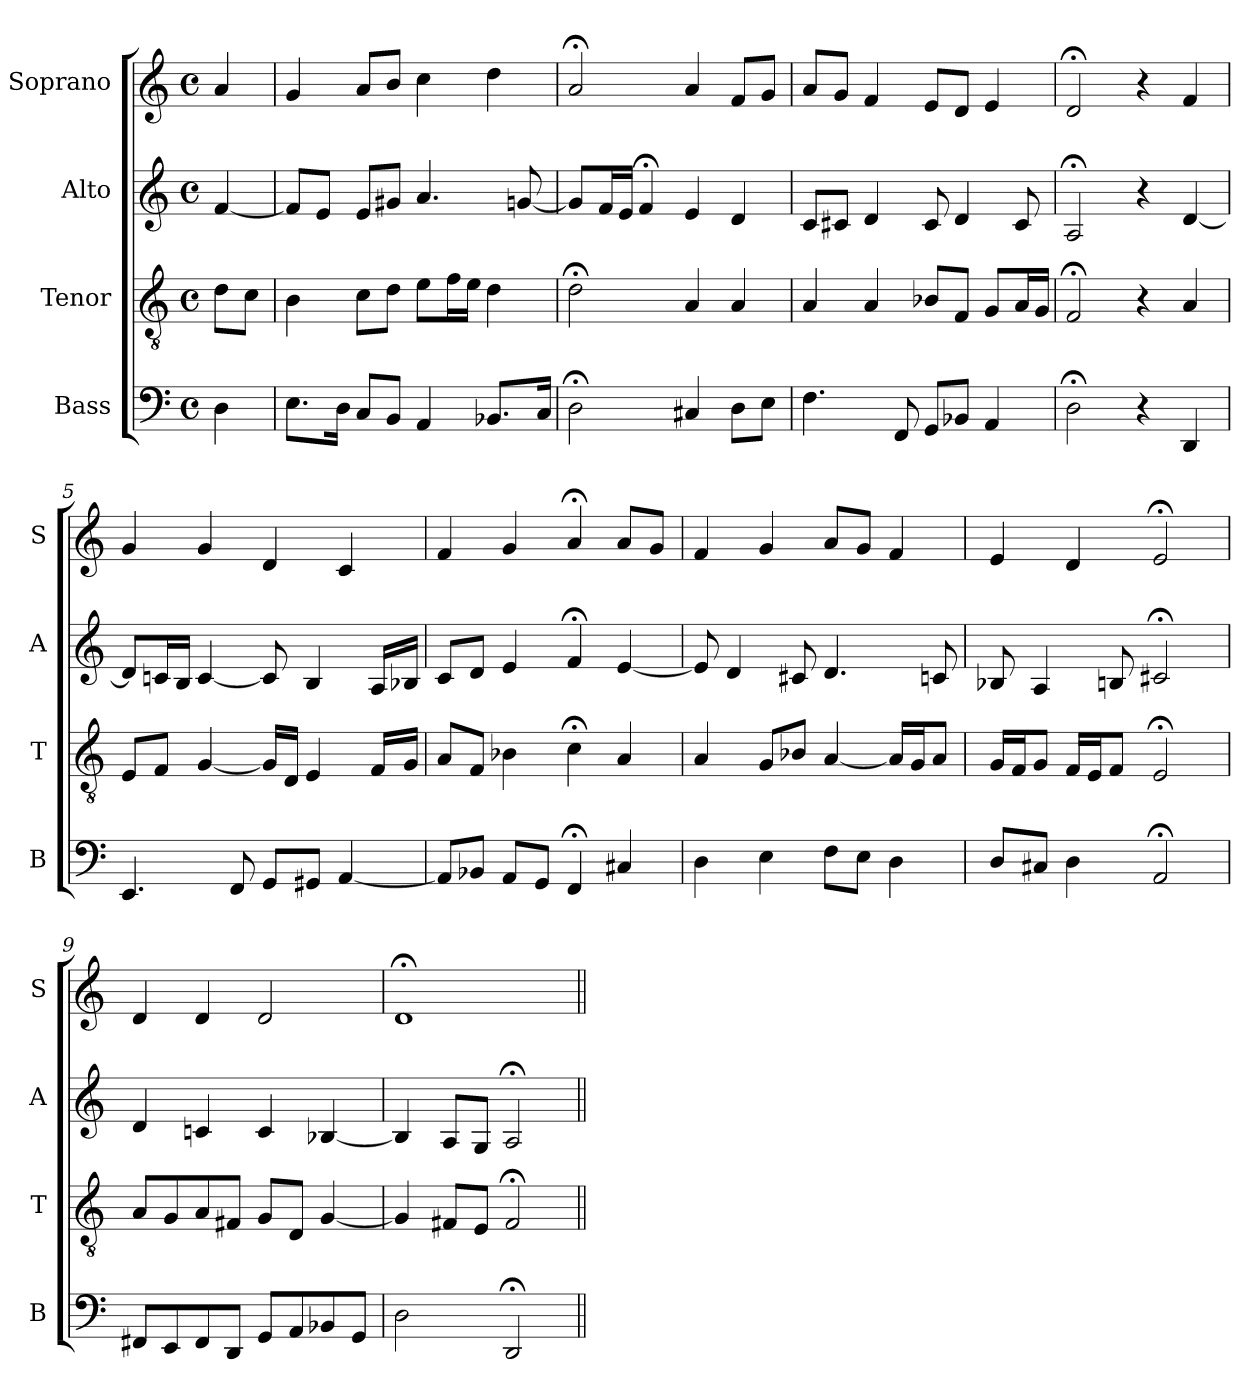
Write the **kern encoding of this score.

**kern	**kern	**kern	**kern
*part4	*part3	*part2	*part1
*staff4	*staff3	*staff2	*staff1
*I"Bass	*I"Tenor	*I"Alto	*I"Soprano
*I'B	*I'T	*I'A	*I'S
*clefF4	*clefGv2	*clefG2	*clefG2
*k[]	*k[]	*k[]	*k[]
*D:dor	*D:dor	*D:dor	*D:dor
*M4/4	*M4/4	*M4/4	*M4/4
*met(c)	*met(c)	*met(c)	*met(c)
*MM100	*MM100	*MM100	*MM100
=	=	=	=
4D	8dL	[4f	4a
.	8cJ	.	.
=1	=1	=1	=1
8.EL	4B	8fL]	4g
.	.	8eJ	.
16DJk	.	.	.
8CL	8cL	8eL	8aL
8BBJ	8dJ	8g#XJ	8bJ
4AA	8eL	4.a	4cc
.	16fL	.	.
.	16eJJ	.	.
8.BB-XL	4d	.	4dd
.	.	[8gn	.
16CJk	.	.	.
=2	=2	=2	=2
2D;<	2d;<	8gL]	2a;<
.	.	16fL	.
.	.	16eJJ	.
.	.	4f;<	.
4C#X	4A	4e	4a
8DL	4A	4d	8fL
8EJ	.	.	8gJ
=3	=3	=3	=3
4.F	4A	8cL	8aL
.	.	8c#XJ	8gJ
.	4A	4d	4f
8FF	.	.	.
8GGL	8B-XL	8c#	8eL
8BB-XJ	8FJ	4d	8dJ
4AA	8GL	.	4e
.	16AL	8c#	.
.	16GJJ	.	.
=4	=4	=4	=4
2D;<	2F;<	2A;<	2d;<
4r	4r	4r	4r
4DD	4A	[4d	4f
=5	=5	=5	=5
4.EE	8EL	8dL]	4g
.	8FJ	16cnL	.
.	.	16BJJ	.
.	[4G	[4c	4g
8FF	.	.	.
8GGL	16GLL]	8c]	4d
.	16DJJ	.	.
8GG#XJ	4E	4B	.
[4AA	.	.	4c
.	16FLL	16ALL	.
.	16GJJ	16B-XJJ	.
=6	=6	=6	=6
8AAL]	8AL	8cL	4f
8BB-XJ	8FJ	8dJ	.
8AAL	4B-X	4e	4g
8GGJ	.	.	.
4FF;<	4c;<	4f;<	4a;<
4C#X	4A	[4e	8aL
.	.	.	8gJ
=7	=7	=7	=7
4D	4A	8e]	4f
.	.	4d	.
4E	8GL	.	4gi
.	8B-XJ	8c#Xi	.
8FL	[4A	4.di	8aiL
8EJ	.	.	8gJ
4D	16ALL]	.	4f
.	16GJ	.	.
.	8AJ	8cn	.
=8	=8	=8	=8
8DL	16GLL	8B-X	4e
.	16FJ	.	.
8C#XJ	8GJ	4A	.
4D	16FLL	.	4d
.	16EJ	.	.
.	8FJ	8Bn	.
2AA;<	2E;<	2c#X;<	2e;<
=9	=9	=9	=9
8FF#XL	8AL	4d	4d
8EE	8G	.	.
8FF#	8A	4cn	4d
8DDJ	8F#XJ	.	.
8GGL	8GL	4c	2d
8AA	8DJ	.	.
8BB-X	[4G	[4B-X	.
8GGJ	.	.	.
=10	=10	=10	=10
2D	4G]	4B-]	1d;<i
.	8F#XL	8AL	.
.	8EJ	8GJ	.
2DD;<	2F#;<i	2A;<	.
=||	=||	=||	=||
*-	*-	*-	*-
